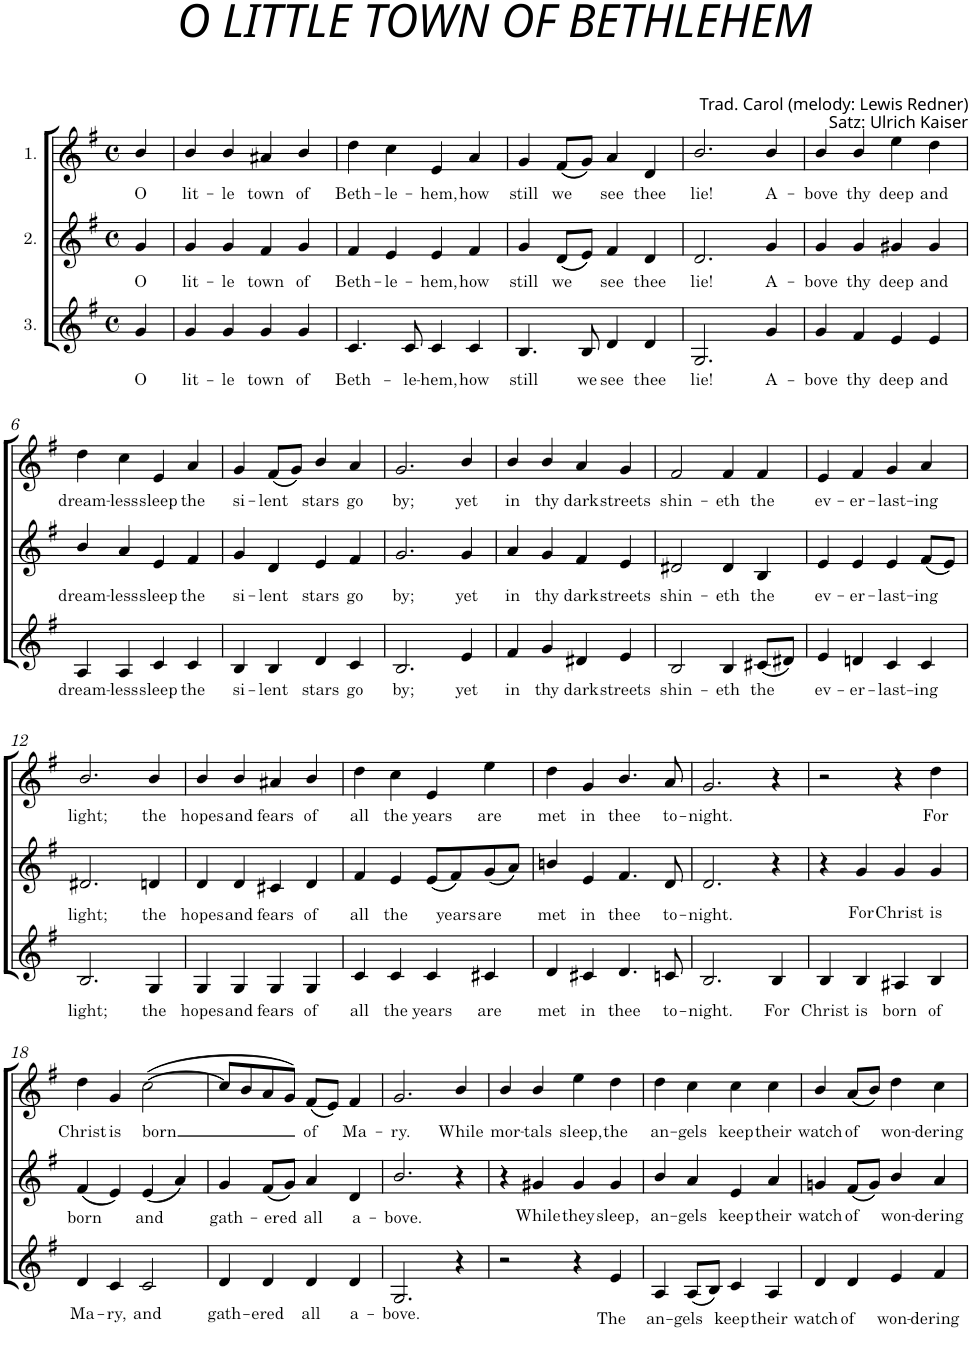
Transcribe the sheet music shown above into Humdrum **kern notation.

**kern	**text	**text	**kern	**text	**text	**kern	**text
*part3	*part3	*part3	*part2	*part2	*part2	*part1	*part1
*staff3	*staff3	*staff3	*staff2	*staff2	*staff2	*staff1	*staff1
*I"3.	*	*	*I"2.	*	*	*I"1.	*
*clefG2	*	*	*clefG2	*	*	*clefG2	*
*k[f#]	*	*	*k[f#]	*	*	*k[f#]	*
*G:	*	*	*G:	*	*	*G:	*
*M4/4	*	*	*M4/4	*	*	*M4/4	*
*met(c)	*	*	*met(c)	*	*	*met(c)	*
=	=	=	=	=	=	=	=
!	!LO:LY:b	!	!	!LO:LY:b	!	!	!LO:LY:b
4g/	O	.	4g/	O	.	4b/	O
=1	=1	=1	=1	=1	=1	=1	=1
!	!LO:LY:b	!	!	!LO:LY:b	!	!	!LO:LY:b
4g/	lit-	.	4g/	lit-	.	4b/	lit-
!	!LO:LY:b	!	!	!LO:LY:b	!	!	!LO:LY:b
4g/	-le	.	4g/	-le	.	4b/	-le
!	!LO:LY:b	!	!	!LO:LY:b	!	!	!LO:LY:b
4g/	town	.	4f#/	town	.	4a#X/	town
!	!LO:LY:b	!	!	!LO:LY:b	!	!	!LO:LY:b
4g/	of	.	4g/	of	.	4b/	of
=2	=2	=2	=2	=2	=2	=2	=2
!	!LO:LY:b	!	!	!LO:LY:b	!	!	!LO:LY:b
4.c/	Beth-	.	4f#/	Beth-	.	4dd\	Beth-
!	!	!	!	!LO:LY:b	!	!	!LO:LY:b
.	.	.	4e/	-le-	.	4cc\	-le-
!	!LO:LY:b	!	!	!	!	!	!
8c/	-le-	.	.	.	.	.	.
!	!LO:LY:b	!	!	!LO:LY:b	!	!	!LO:LY:b
4c/	-hem,	.	4e/	-hem,	.	4e/	-hem,
!	!LO:LY:b	!	!	!LO:LY:b	!	!	!LO:LY:b
4c/	how	.	4f#/	how	.	4a/	how
=3	=3	=3	=3	=3	=3	=3	=3
!	!LO:LY:b	!	!	!LO:LY:b	!	!	!LO:LY:b
4.B/	still	.	4g/	still	.	4g/	still
!	!	!	!	!LO:LY:b	!	!	!LO:LY:b
.	.	.	(<8d/L	we	.	(<8f#/L	we
!	!LO:LY:b	!	!	!	!	!	!
8B/	we	.	8e/J)	.	.	8g/J)	.
!	!LO:LY:b	!	!	!LO:LY:b	!	!	!LO:LY:b
4d/	see	.	4f#/	see	.	4a/	see
!	!LO:LY:b	!	!	!LO:LY:b	!	!	!LO:LY:b
4d/	thee	.	4d/	thee	.	4d/	thee
=4	=4	=4	=4	=4	=4	=4	=4
!	!LO:LY:b	!	!	!LO:LY:b	!	!	!LO:LY:b
2.G/	lie!	.	2.d/	lie!	.	2.b/	lie!
!	!LO:LY:b	!	!	!LO:LY:b	!	!	!LO:LY:b
4g/	A-	.	4g/	A-	.	4b/	A-
=5	=5	=5	=5	=5	=5	=5	=5
!	!LO:LY:b	!	!	!LO:LY:b	!	!	!LO:LY:b
4g/	-bove	.	4g/	-bove	.	4b/	-bove
!	!LO:LY:b	!	!	!LO:LY:b	!	!	!LO:LY:b
4f#/	thy	.	4g/	thy	.	4b/	thy
!	!LO:LY:b	!	!	!LO:LY:b	!	!	!LO:LY:b
4e/	deep	.	4g#X/	deep	.	4ee\	deep
!	!LO:LY:b	!	!	!LO:LY:b	!	!	!LO:LY:b
4e/	and	.	4g#/	and	.	4dd\	and
!!LO:LB:g=z
=6	=6	=6	=6	=6	=6	=6	=6
!	!LO:LY:b	!	!	!LO:LY:b	!	!	!LO:LY:b
4A/	dream-	.	4b/	dream-	.	4dd\	dream-
!	!LO:LY:b	!	!	!LO:LY:b	!	!	!LO:LY:b
4A/	-less	.	4a/	-less	.	4cc\	-less
!	!LO:LY:b	!	!	!LO:LY:b	!	!	!LO:LY:b
4c/	sleep	.	4e/	sleep	.	4e/	sleep
!	!LO:LY:b	!	!	!LO:LY:b	!	!	!LO:LY:b
4c/	the	.	4f#/	the	.	4a/	the
=7	=7	=7	=7	=7	=7	=7	=7
!	!LO:LY:b	!	!	!LO:LY:b	!	!	!LO:LY:b
4B/	si-	.	4g/	si-	.	4g/	si-
!	!LO:LY:b	!	!	!LO:LY:b	!	!	!LO:LY:b
4B/	-lent	.	4d/	-lent	.	(<8f#/L	-lent
.	.	.	.	.	.	8g/J)	.
!	!LO:LY:b	!	!	!LO:LY:b	!	!	!LO:LY:b
4d/	stars	.	4e/	stars	.	4b/	stars
!	!LO:LY:b	!	!	!LO:LY:b	!	!	!LO:LY:b
4c/	go	.	4f#/	go	.	4a/	go
=8	=8	=8	=8	=8	=8	=8	=8
!	!LO:LY:b	!	!	!LO:LY:b	!	!	!LO:LY:b
2.B/	by;	.	2.g/	by;	.	2.g/	by;
!	!LO:LY:b	!	!	!LO:LY:b	!	!	!LO:LY:b
4e/	yet	.	4g/	yet	.	4b/	yet
=9	=9	=9	=9	=9	=9	=9	=9
!	!LO:LY:b	!	!	!LO:LY:b	!	!	!LO:LY:b
4f#/	in	.	4a/	in	.	4b/	in
!	!LO:LY:b	!	!	!LO:LY:b	!	!	!LO:LY:b
4g/	thy	.	4g/	thy	.	4b/	thy
!	!LO:LY:b	!	!	!LO:LY:b	!	!	!LO:LY:b
4d#X/	dark	.	4f#/	dark	.	4a/	dark
!	!LO:LY:b	!	!	!LO:LY:b	!	!	!LO:LY:b
4e/	streets	.	4e/	streets	.	4g/	streets
=10	=10	=10	=10	=10	=10	=10	=10
!	!LO:LY:b	!	!	!LO:LY:b	!	!	!LO:LY:b
2B/	shin-	.	2d#X/	shin-	.	2f#/	shin-
!	!LO:LY:b	!	!	!LO:LY:b	!	!	!LO:LY:b
4B/	-eth	.	4d#/	-eth	.	4f#/	-eth
!	!LO:LY:b	!	!	!LO:LY:b	!	!	!LO:LY:b
(<8c#X/L	the	.	4B/	the	.	4f#/	the
8d#X/J)	.	.	.	.	.	.	.
=11	=11	=11	=11	=11	=11	=11	=11
!	!LO:LY:b	!	!	!LO:LY:b	!	!	!LO:LY:b
4e/	ev-	.	4e/	ev-	.	4e/	ev-
!	!LO:LY:b	!	!	!LO:LY:b	!	!	!LO:LY:b
4dn/	-er-	.	4e/	-er-	.	4f#/	-er-
!	!LO:LY:b	!	!	!LO:LY:b	!	!	!LO:LY:b
4c/	-last-	.	4e/	-last-	.	4g/	-last-
!	!LO:LY:b	!	!	!LO:LY:b	!	!	!LO:LY:b
4c/	-ing	.	(<8f#/L	-ing	.	4a/	-ing
.	.	.	8e/J)	.	.	.	.
!!LO:LB:g=z
=12	=12	=12	=12	=12	=12	=12	=12
!	!LO:LY:b	!	!	!LO:LY:b	!	!	!LO:LY:b
2.B/	light;	.	2.d#X/	light;	.	2.b/	light;
!	!LO:LY:b	!	!	!LO:LY:b	!	!	!LO:LY:b
4G/	the	.	4dn/	the	.	4b/	the
=13	=13	=13	=13	=13	=13	=13	=13
!	!LO:LY:b	!	!	!LO:LY:b	!	!	!LO:LY:b
4G/	hopes	.	4d/	hopes	.	4b/	hopes
!	!LO:LY:b	!	!	!LO:LY:b	!	!	!LO:LY:b
4G/	and	.	4d/	and	.	4b/	and
!	!LO:LY:b	!	!	!LO:LY:b	!	!	!LO:LY:b
4G/	fears	.	4c#X/	fears	.	4a#X/	fears
!	!LO:LY:b	!	!	!LO:LY:b	!	!	!LO:LY:b
4G/	of	.	4d/	of	.	4b/	of
=14	=14	=14	=14	=14	=14	=14	=14
!	!LO:LY:b	!	!	!LO:LY:b	!	!	!LO:LY:b
4c/	all	.	4f#/	all	.	4dd\	all
!	!LO:LY:b	!	!	!LO:LY:b	!	!	!LO:LY:b
4c/	the	.	4e/	the	.	4cc\	the
!	!LO:LY:b	!	!	!	!	!	!LO:LY:b
4c/	years	.	(<8e/L	.	.	4e/	years
!	!	!	!	!LO:LY:b	!	!	!
.	.	.	8f#/)	years	.	.	.
!	!LO:LY:b	!	!	!LO:LY:b	!	!	!LO:LY:b
4c#X/	are	.	(<8g/	are	.	4ee\	are
.	.	.	8a/J)	.	.	.	.
=15	=15	=15	=15	=15	=15	=15	=15
!	!LO:LY:b	!	!	!LO:LY:b	!	!	!LO:LY:b
4d/	met	.	4bn/	met	.	4dd\	met
!	!LO:LY:b	!	!	!LO:LY:b	!	!	!LO:LY:b
4c#X/	in	.	4e/	in	.	4g/	in
!	!LO:LY:b	!	!	!LO:LY:b	!	!	!LO:LY:b
4.d/	thee	.	4.f#/	thee	.	4.b/	thee
!	!LO:LY:b	!	!	!LO:LY:b	!	!	!LO:LY:b
8cn/	to-	.	8d/	to-	.	8a/	to-
=16	=16	=16	=16	=16	=16	=16	=16
!	!LO:LY:b	!	!	!LO:LY:b	!	!	!LO:LY:b
2.B/	-night.	.	2.d/	-night.	.	2.g/	-night.
!	!LO:LY:b	!	!	!	!	!	!
4B/	For	.	4r	.	.	4r	.
=17	=17	=17	=17	=17	=17	=17	=17
!	!LO:LY:b	!	!	!	!	!	!
4B/	Christ	.	4r	.	.	2r	.
!	!LO:LY:b	!	!	!	!LO:LY:b	!	!
4B/	is	.	4g/	.	For	.	.
!	!LO:LY:b	!	!	!	!LO:LY:b	!	!
4A#X/	born	.	4g/	.	Christ	4r	.
!	!LO:LY:b	!	!	!	!LO:LY:b	!	!LO:LY:b
4B/	of	.	4g/	.	is	4dd\	For
!!LO:LB:g=z
=18	=18	=18	=18	=18	=18	=18	=18
!	!LO:LY:b	!	!	!	!LO:LY:b	!	!LO:LY:b
4d/	Ma-	.	(<4f#/	.	born	4dd\	Christ
!	!LO:LY:b	!	!	!	!	!	!LO:LY:b
4c/	ry,	.	4e/)	.	.	4g/	is
!	!LO:LY:b	!	!	!	!LO:LY:b	!	!LO:LY:b
2c/	and	.	(<4e/	.	and	(>[>2cc\	born
.	.	.	4a/)	.	.	.	.
=19	=19	=19	=19	=19	=19	=19	=19
!	!LO:LY:b	!	!	!	!LO:LY:b	!	!
4d/	gath-	.	4g/	.	gath-	8cc/L]	.
.	.	.	.	.	.	8b/	.
!	!LO:LY:b	!	!	!	!LO:LY:b	!	!
4d/	-ered	.	(<8f#/L	.	-ered	8a/	.
.	.	.	8g/J)	.	.	8g/J)	.
!	!LO:LY:b	!	!	!	!LO:LY:b	!	!LO:LY:b
4d/	all	.	4a/	.	all	(<8f#/L	of
.	.	.	.	.	.	8e/J)	.
!	!LO:LY:b	!	!	!	!LO:LY:b	!	!LO:LY:b
4d/	a-	.	4d/	.	a-	4f#/	Ma-
=20	=20	=20	=20	=20	=20	=20	=20
!	!LO:LY:b	!	!	!	!LO:LY:b	!	!LO:LY:b
2.G/	-bove.	.	2.b/	.	-bove.	2.g/	-ry.
!	!	!	!	!	!	!	!LO:LY:b
4r	.	.	4r	.	.	4b/	While
=21	=21	=21	=21	=21	=21	=21	=21
!	!	!	!	!	!	!	!LO:LY:b
2r	.	.	4r	.	.	4b/	mor-
!	!	!	!	!LO:LY:b	!	!	!LO:LY:b
.	.	.	4g#X/	While	.	4b/	-tals
!	!	!	!	!LO:LY:b	!	!	!LO:LY:b
4r	.	.	4g#/	they	.	4ee\	sleep,
!	!	!LO:LY:b	!	!LO:LY:b	!	!	!LO:LY:b
4e/	.	The	4g#/	sleep,	.	4dd\	the
=22	=22	=22	=22	=22	=22	=22	=22
!	!	!LO:LY:b	!	!LO:LY:b	!	!	!LO:LY:b
4A/	.	an-	4b/	an-	.	4dd\	an-
!	!	!LO:LY:b	!	!LO:LY:b	!	!	!LO:LY:b
(<8A/L	.	-gels	4a/	-gels	.	4cc\	-gels
8B/J)	.	.	.	.	.	.	.
!	!	!LO:LY:b	!	!LO:LY:b	!	!	!LO:LY:b
4c/	.	keep	4e/	keep	.	4cc\	keep
!	!	!LO:LY:b	!	!LO:LY:b	!	!	!LO:LY:b
4A/	.	their	4a/	their	.	4cc\	their
=23	=23	=23	=23	=23	=23	=23	=23
!	!	!LO:LY:b	!	!LO:LY:b	!	!	!LO:LY:b
4d/	.	watch	4gn/	watch	.	4b/	watch
!	!	!LO:LY:b	!	!LO:LY:b	!	!	!LO:LY:b
4d/	.	of	(<8f#/L	of	.	(<8a/L	of
.	.	.	8g/J)	.	.	8b/J)	.
!	!	!LO:LY:b	!	!LO:LY:b	!	!	!LO:LY:b
4e/	.	won-	4b/	won-	.	4dd\	won-
!	!	!LO:LY:b	!	!LO:LY:b	!	!	!LO:LY:b
4f#/	.	-dering	4a/	-dering	.	4cc\	-dering
=	=	=	=	=	=	=	=
*-	*-	*-	*-	*-	*-	*-	*-
